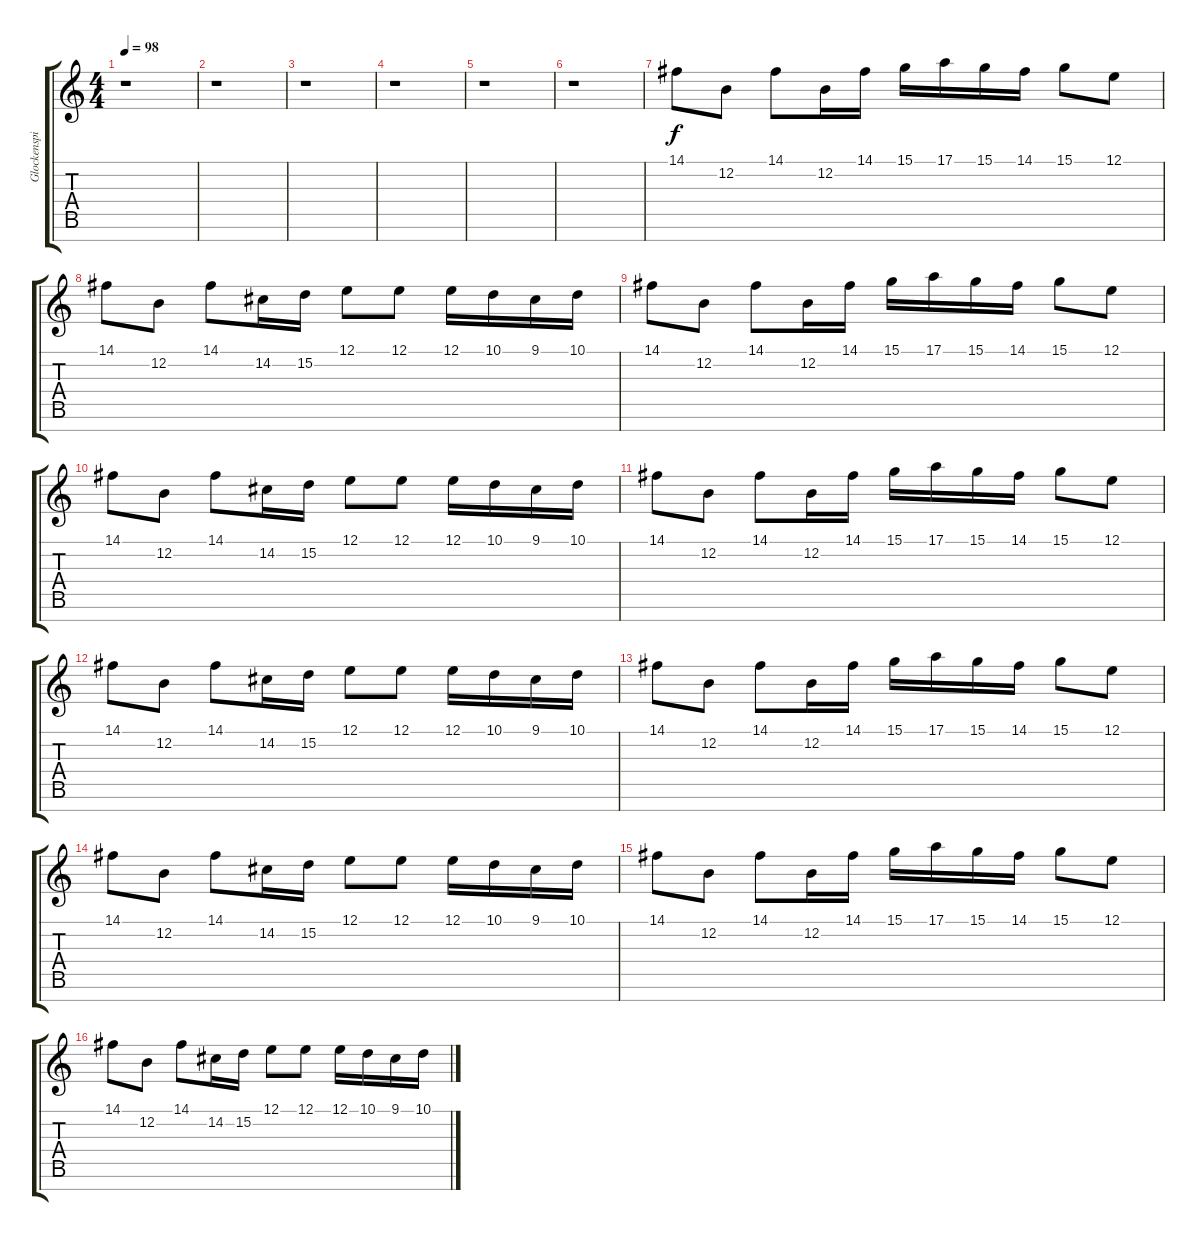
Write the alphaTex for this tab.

\track ("Glockenspiel" "Glockenspi") {instrument glockenspiel}
\staff {score tabs}
\tuning (E4 B3 G3 D3 A2 E2 B1) {hide}
\ts (4 4)
\tempo 98
\clef g2
\ks c
r.1{dy f} |
r.1 |
r.1 |
r.1 |
r.1 |
r.1 |
14.1.8 12.2.8 14.1.8 12.2.16 14.1.16 15.1.16 17.1.16 15.1.16 14.1.16 15.1.8 12.1.8 |
14.1.8 12.2.8 14.1.8 14.2.16 15.2.16 12.1.8 12.1.8 12.1.16 10.1.16 9.1.16 10.1.16 |
14.1.8 12.2.8 14.1.8 12.2.16 14.1.16 15.1.16 17.1.16 15.1.16 14.1.16 15.1.8 12.1.8 |
14.1.8 12.2.8 14.1.8 14.2.16 15.2.16 12.1.8 12.1.8 12.1.16 10.1.16 9.1.16 10.1.16 |
14.1.8 12.2.8 14.1.8 12.2.16 14.1.16 15.1.16 17.1.16 15.1.16 14.1.16 15.1.8 12.1.8 |
14.1.8 12.2.8 14.1.8 14.2.16 15.2.16 12.1.8 12.1.8 12.1.16 10.1.16 9.1.16 10.1.16 |
14.1.8 12.2.8 14.1.8 12.2.16 14.1.16 15.1.16 17.1.16 15.1.16 14.1.16 15.1.8 12.1.8 |
14.1.8 12.2.8 14.1.8 14.2.16 15.2.16 12.1.8 12.1.8 12.1.16 10.1.16 9.1.16 10.1.16 |
14.1.8 12.2.8 14.1.8 12.2.16 14.1.16 15.1.16 17.1.16 15.1.16 14.1.16 15.1.8 12.1.8 |
14.1.8 12.2.8 14.1.8 14.2.16 15.2.16 12.1.8 12.1.8 12.1.16 10.1.16 9.1.16 10.1.16
